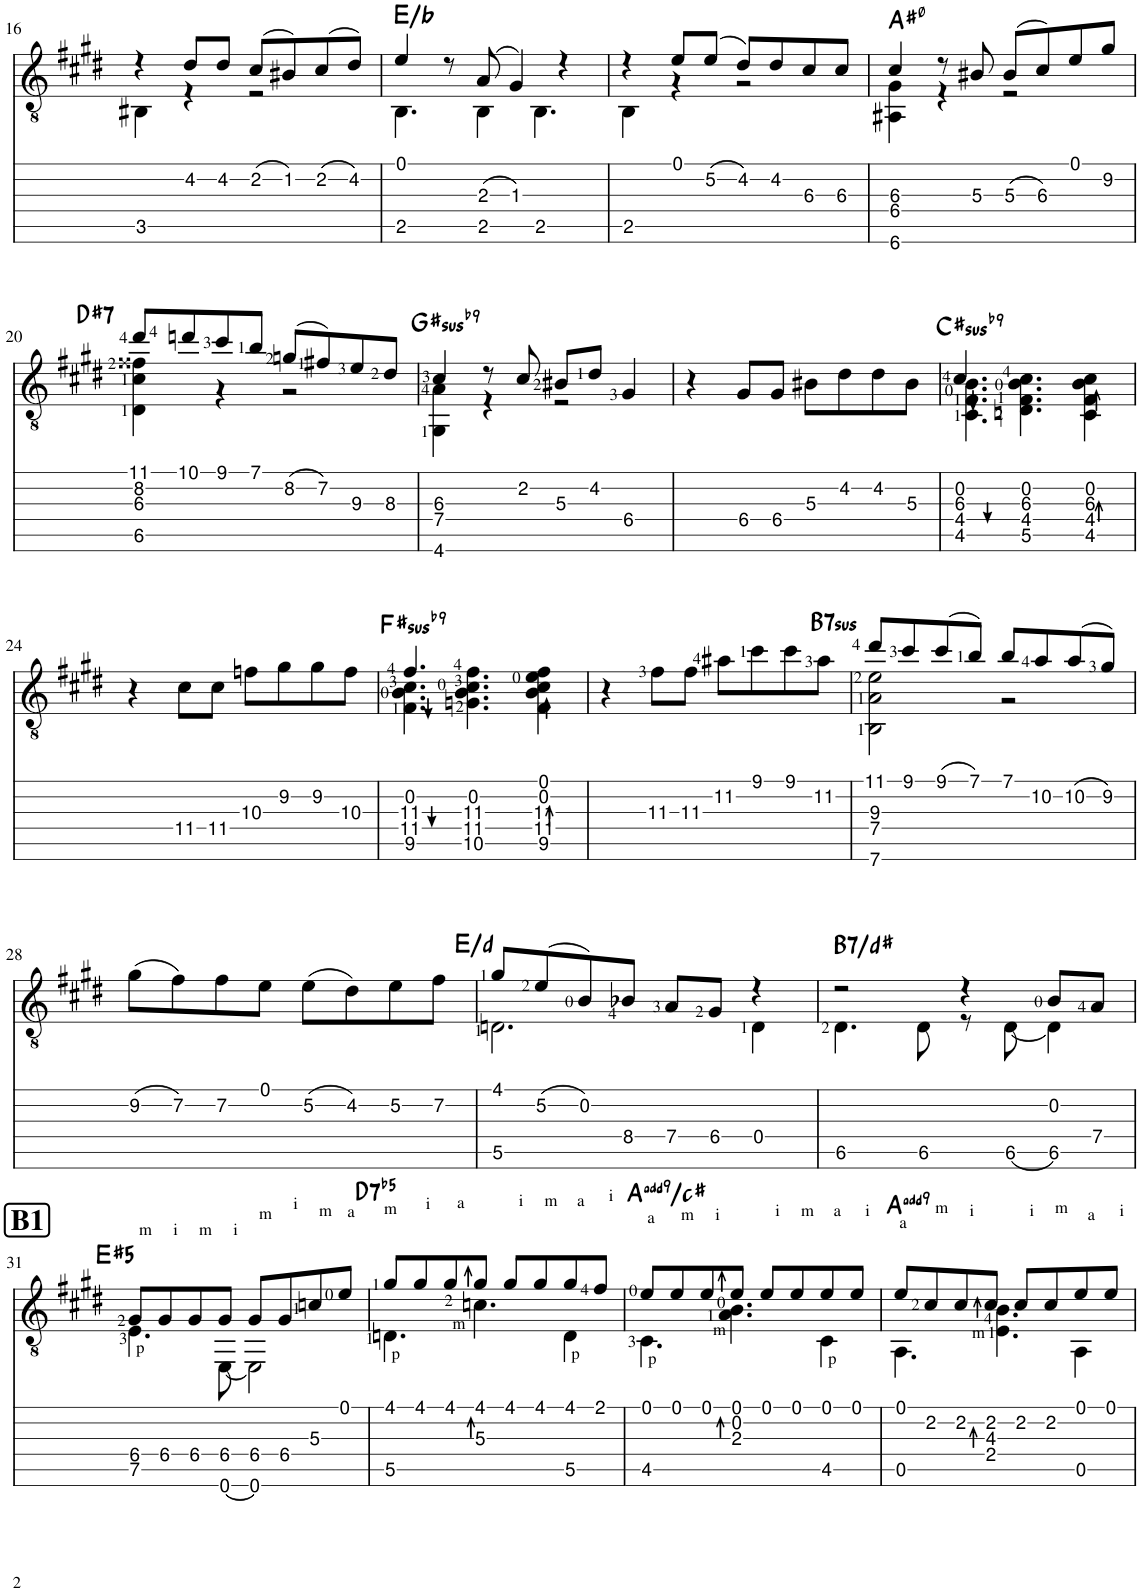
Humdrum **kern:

**kern	**kern	**harte
*part1	*part1	*part1
*staff2	*staff1	*
*I"Guitar	*	*
*I'Guit.	*	*
!!LO:PB:g=z
*	*clefGv2	*
*k[f#c#g#d#]	*k[f#c#g#d#]	*
*M4/4	*M4/4	*
=16	=16	=16
*^	*^	*
4r	4BB#	4r	4BB#X\	.
8d#L	4r	8d#/L	4r	.
8d#J	.	8d#/J	.	.
8c#L	2r	(8c#/L	2r	.
8B#J	.	8B#X/)	.	.
8c#L	.	(8c#/	.	.
8d#J	.	8d#/J)	.	.
=17	=17	=17	=17	=17
4e	4.BB	4e/	4.BB\	E:maj/5
8r	.	8r	.	.
8A	4BB	(8A/	4BB\	.
4G#	.	4G#/)	.	.
.	4.BB	.	4.BB\	.
4r	.	4r	.	.
=18	=18	=18	=18	=18
4r	4BB	4r	4BB\	.
8eL	4r	8e/L	4r	.
8eJ	.	(8e/J	.	.
8d#L	2r	8d#/L)	2r	.
8d#J	.	8d#/	.	.
8c#L	.	8c#/	.	.
8c#J	.	8c#/J	.	.
=19	=19	=19	=19	=19
!	!	!	!	!LO:H:kt=ø
4c#	4AA# 4G#	4c#/	4AA#X\ 4G#\	.
8r	4r	8r	4r	.
8B#	.	8B#X/	.	.
8B#L	2r	(8B#/L	2r	.
8c#J	.	8c#/)	.	.
8eL	.	8e/	.	.
8g#J	.	8g#/J	.	.
!!LO:LB:g=z	!!
=20	=20	=20	=20	=20
!	!	!	!	!LO:H:kt=7
8dd#L	4D# 4c# 4f##	8dd#/L	4D#\ 4c#\ 4f##X\	D#:7
8ddJ	.	8ddn/	.	.
8cc#L	4r	8cc#/	4r	.
8bJ	.	8b/J	.	.
8gL	2r	(8gn/L	2r	.
8f#J	.	8f#X/)	.	.
8eL	.	8e/	.	.
8d#J	.	8d#/J	.	.
=21	=21	=21	=21	=21
!	!	!	!	!LO:H:kt=b9
4c#	4GG# 4A	4c#/	4GG#\ 4A\	G#:maj
8r	4r	8r	4r	.
8c#	.	8c#/	.	.
8B#L	2r	8B#X/L	2r	.
8d#J	.	8d#/J	.	.
4G#	.	4G#/	.	.
*v	*v	*	*	*
*	*v	*v	*
=22	=22	=22
4r	4r	.
8G#L	8G#/L	.
8G#J	8G#/J	.
8B#L	8B#X\L	.
8d#J	8d#\	.
8d#L	8d#\	.
8B#J	8B#\J	.
=23	=23	=23
*^	*^	*
!	!	!	!	!LO:H:kt=b9
4.c#	4.C# 4.F# 4.B	4.c#/	4.C#\ 4.F#\ 4.B\	C#:maj
8ryy	4.Dn 4.F# 4.c# 4.B	8ryy	4.Dn\ 4.F#\ 4.B\ 4.c#\	.
2r	.	2ryy	.	.
.	4C# 4F# 4c# 4B	.	4C#\ 4F#\ 4B\ 4c#\	.
*v	*v	*	*	*
*	*v	*v	*
!!LO:LB:g=z
=24	=24	=24
4r	4r	.
8c#L	8c#\L	.
8c#J	8c#\J	.
8fL	8fn\L	.
8g#J	8g#\	.
8g#L	8g#\	.
8fJ	8f\J	.
=25	=25	=25
*^	*^	*
!	!	!	!	!LO:H:kt=b9
4.f#	4.F# 4.c# 4.B	4.f#/	4.F#\ 4.B\ 4.c#\	F#:maj
8r	4.Gn 4.c# 4.f# 4.B	8ryy	4.Gn\ 4.B\ 4.c#\ 4.f#\	.
2r	.	2ryy	.	.
.	4F# 4c# 4f# 4B 4e	.	4F#\ 4B\ 4c#\ 4e\ 4f#\	.
*v	*v	*	*	*
*	*v	*v	*
=26	=26	=26
4r	4r	.
8f#L	8f#\L	.
8f#J	8f#\J	.
8a#L	8a#X\L	.
8cc#J	8cc#\	.
8cc#L	8cc#\	.
8a#J	8a#\J	.
=27	=27	=27
*^	*^	*
!	!	!	!	!LO:H:kt=7sus
8dd#L	2BB 2A 2e	8dd#/L	2BB\ 2A\ 2e\	B:sus4(7)
8cc#J	.	8cc#/	.	.
8cc#L	.	(8cc#/	.	.
8bJ	.	8b/J)	.	.
8bL	2r	8b/L	2r	.
8aJ	.	8a/	.	.
8aL	.	(8a/	.	.
8g#J	.	8g#/J)	.	.
*v	*v	*	*	*
*	*v	*v	*
!!LO:LB:g=z
=28	=28	=28
8g#L	(8g#\L	.
8f#J	8f#\)	.
8f#L	8f#\	.
8eJ	8e\J	.
8eL	(8e\L	.
8d#J	8d#\)	.
8eL	8e\	.
8f#J	8f#\J	.
=29	=29	=29
*^	*^	*
8g#L	2.D	8g#/L	2.Dn\	E:maj/b7
8eJ	.	(8e/	.	.
8BL	.	8B/)	.	.
8B-J	.	8B-X/J	.	.
8AL	.	8A/L	.	.
8G#J	.	8G#/J	.	.
4r	4D	4r	4D\	.
=30	=30	=30	=30	=30
!	!	!	!	!LO:H:kt=7
2r	4.D#	2r	4.D#\	B:7/3
.	8D#	.	8D#\	.
4r	8r	4r	8r	.
.	[8D#	.	[8D#\	.
8BL	4D#]	8B/L	4D#\]	.
8AJ	.	8A/J	.	.
!!LO:LB:g=z	!!
!!LO:REH:place=s1:a:B:cj:fs=14:t=B1	!!
=31	=31	=31	=31	=31
!	!	!	!	!LO:H:kt=5
8G#L	4.E	8G#/L	4.E\	E#:(1,5)
8G#J	.	8G#/	.	.
8G#L	.	8G#/	.	.
8G#J	[8EE	8G#/J	[8EE\	.
8G#L	2EE]	8G#/L	2EE\]	.
8G#J	.	8G#/	.	.
8cL	.	8cn/	.	.
8eJ	.	8e/J	.	.
=32	=32	=32	=32	=32
!	!	!	!	!LO:H:kt=7
8g#L	4.D	8g#/L	4.Dn\	D:(3,b5,b7)
8g#J	.	8g#/	.	.
8g#L	.	8g#/	.	.
8g#J	4.c	8g#/J	4.cn\	.
8g#L	.	8g#/L	.	.
8g#J	.	8g#/	.	.
8g#L	4D	8g#/	4D\	.
8f#J	.	8f#/J	.	.
=33	=33	=33	=33	=33
8eL	4.C#	8e/L	4.C#\	A:maj(9)/3
8eJ	.	8e/	.	.
8eL	.	8e/	.	.
8eJ	4.A 4.B	8e/J	4.A\ 4.B\	.
8eL	.	8e/L	.	.
8eJ	.	8e/	.	.
8eL	4C#	8e/	4C#\	.
8eJ	.	8e/J	.	.
=34	=34	=34	=34	=34
8eL	4.AA	8e/L	4.AA\	A:maj(9)
8c#J	.	8c#/	.	.
8c#L	.	8c#/	.	.
8c#J	4.E 4.B	8c#/J	4.E\ 4.B\	.
8c#L	.	8c#/L	.	.
8c#J	.	8c#/	.	.
8eL	4AA	8e/	4AA\	.
8eJ	.	8e/J	.	.
*v	*v	*	*	*
*	*v	*v	*
=	=	=
*-	*-	*-
